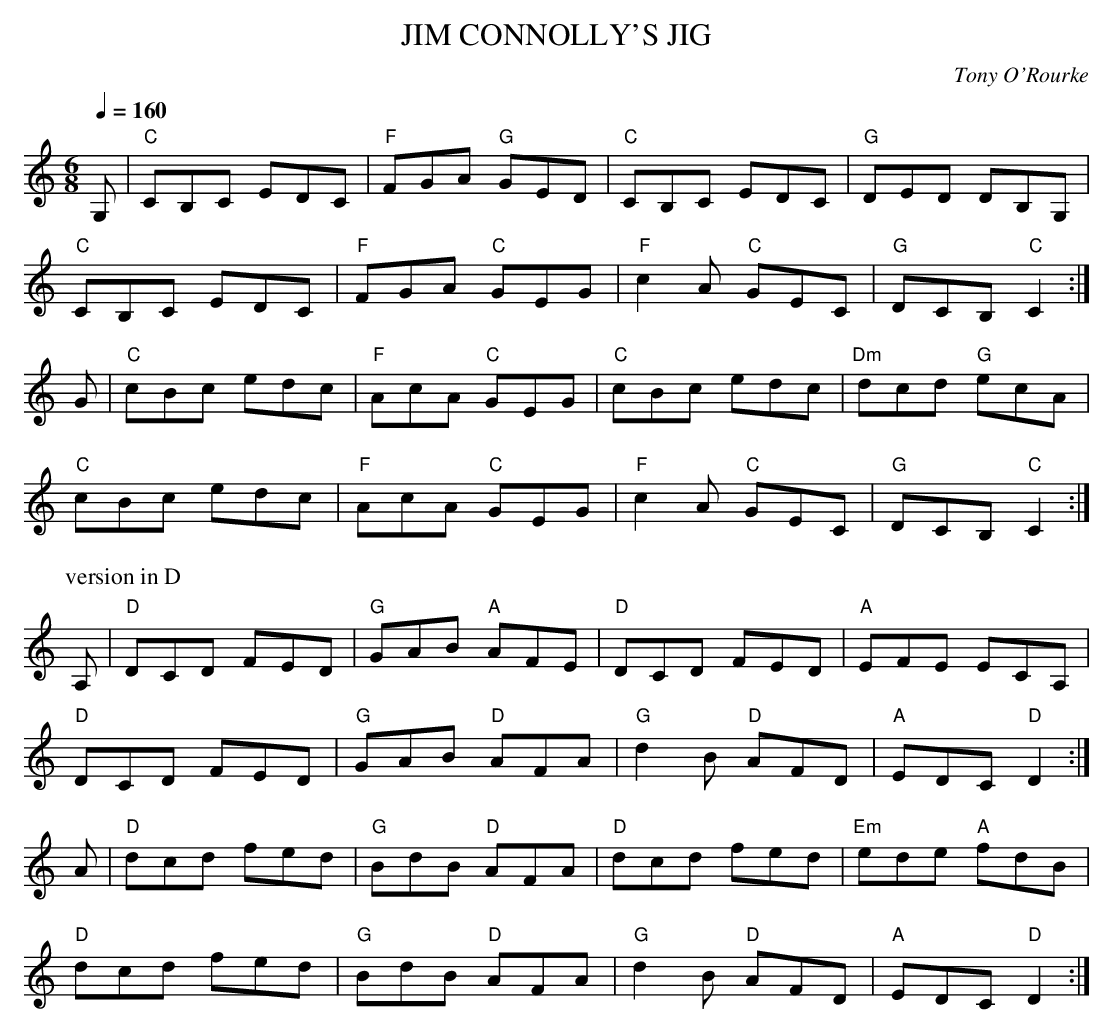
X:1
T:JIM CONNOLLY'S JIG
C:Tony O'Rourke
Q:1/4=160
M:6/8
K:C
G,|"C"CB,C EDC|"F"FGA "G"GED|"C"CB,C EDC|"G"DED DB,G,|
"C"CB,C EDC|"F"FGA "C"GEG|"F"c2A "C"GEC|"G"DCB, "C"C2 :|
G|"C"cBc edc|"F"AcA "C"GEG|"C"cBc edc|"Dm"dcd "G"ecA|
"C"cBc edc|"F"AcA "C"GEG|"F"c2A "C"GEC|"G"DCB, "C"C2 :|
P:version in D
A,|"D"DCD FED|"G"GAB "A"AFE|"D"DCD FED|"A"EFE ECA,|
"D"DCD FED|"G"GAB "D"AFA|"G"d2B "D"AFD|"A"EDC "D"D2 :|
A|"D"dcd fed|"G"BdB "D"AFA|"D"dcd fed|"Em"ede "A"fdB|
"D"dcd fed|"G"BdB "D"AFA|"G"d2B "D"AFD|"A"EDC "D"D2 :|
